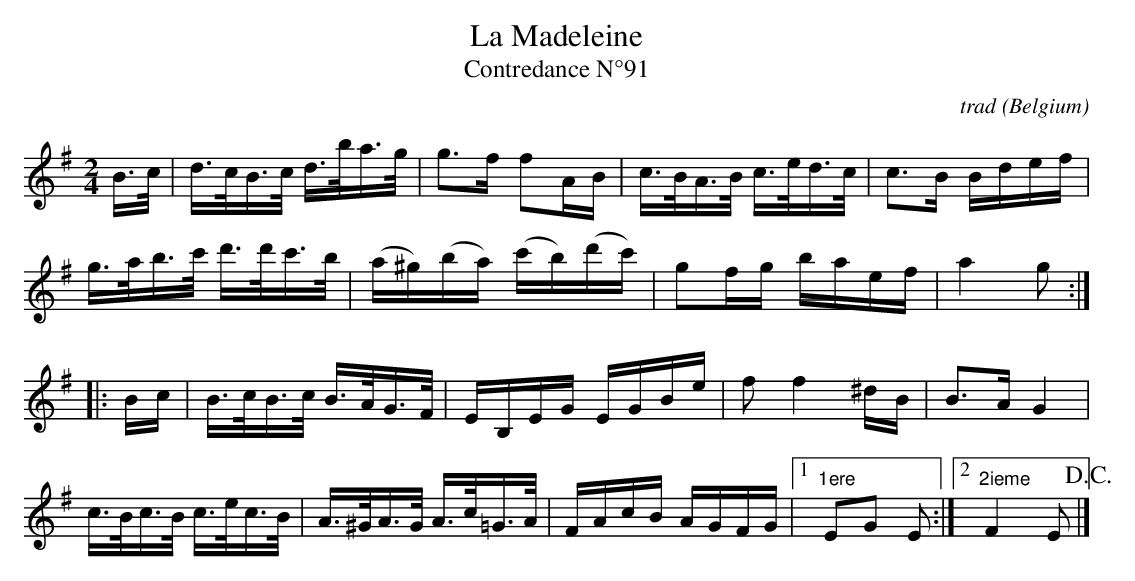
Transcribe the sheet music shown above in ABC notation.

X:1
T:La Madeleine
T:Contredance N°91
C:trad
O:Belgium
M:2/4
L:1/16
K:Gmaj
B>c|d>cB>c d>ba>g|g2>f2 f2AB|c>BA>B c>ed>c|c2>B2 Bdef|
g>ab>c' d'>d'c'>b|(a^g)(ba) (c'b)(d'c')|g2fg baef|a4 g2:|
|:Bc|B>cB>c B>AG>F|EB,EG EGBe|f2 f4 ^dB|B2>A2 G4|
c>Bc>B c>ec>B|A>^GA>G A>c=G>A|FAcB AGFG|[1"1ere"E2G2 E2:|[2"2ieme"F4E2 !D.C.!|]
